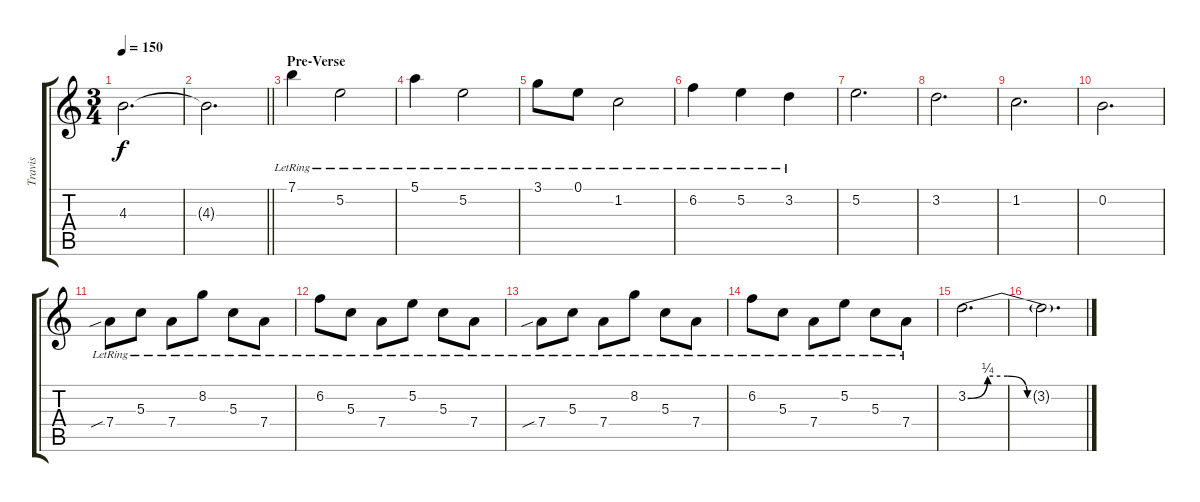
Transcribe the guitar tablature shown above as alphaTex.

\track ("Travis" "Travis") {instrument acousticguitarsteel}
\staff {score tabs}
\tuning (E4 B3 G3 D3 A2 E2) {hide}
\ts (3 4)
\tempo 150
\clef g2
\ks c
4.3{t}.2{d dy f} |
\barLineRight lightlight
4.3{t}.2{d} |
\section ("" "Pre-Verse")
7.1{lr}.4 5.2{lr}.2 |
5.1{lr}.4 5.2{lr}.2 |
3.1{lr}.8 0.1{lr}.8 1.2{lr}.2 |
6.2{lr}.4 5.2{lr}.4 3.2{lr}.4 |
5.2.2{d} |
3.2.2{d} |
1.2.2{d} |
0.2.2{d} |
7.4{sib lr}.8 5.3{lr}.8 7.4{lr}.8 8.2{lr}.8 5.3{lr}.8 7.4{lr}.8 |
6.2{lr}.8 5.3{lr}.8 7.4{lr}.8 5.2{lr}.8 5.3{lr}.8 7.4{lr}.8 |
7.4{sib lr}.8 5.3{lr}.8 7.4{lr}.8 8.2{lr}.8 5.3{lr}.8 7.4{lr}.8 |
6.2{lr}.8 5.3{lr}.8 7.4{lr}.8 5.2{lr}.8 5.3{lr}.8 7.4{lr}.8 |
3.2{be (custom 0 0 10 1 20 1 30 0 60 0)}.2{d} |
3.2{t}.2{d}
